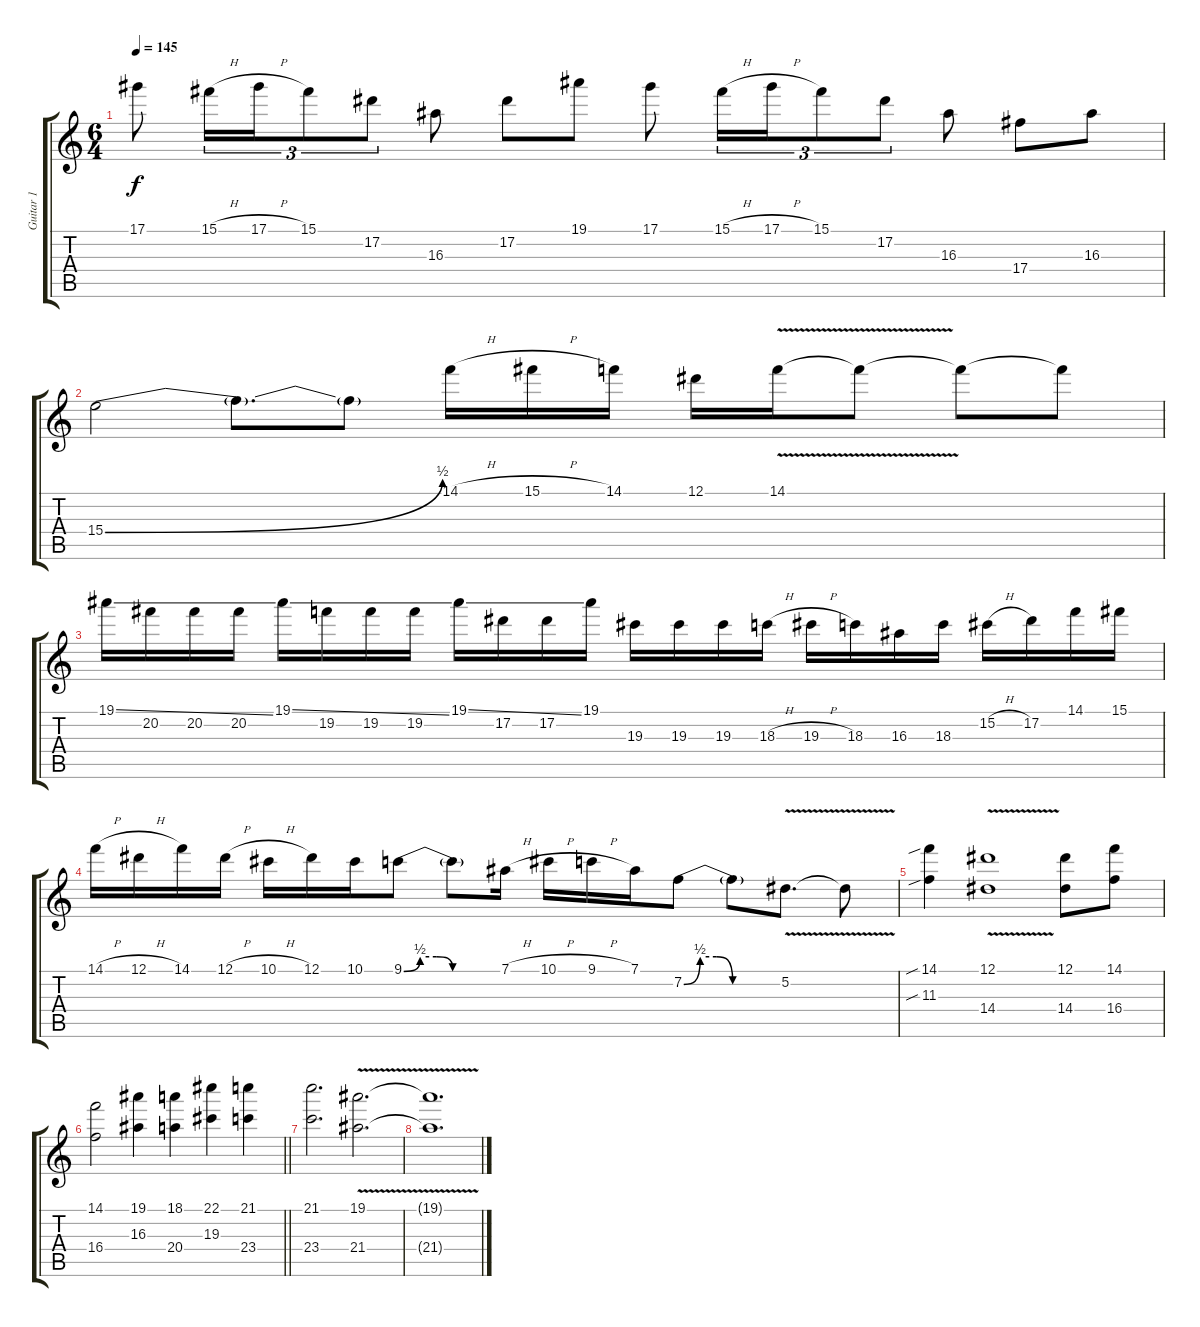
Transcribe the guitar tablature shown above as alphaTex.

\track ("Guitar 1" "Guitar 1") {instrument distortionguitar}
\staff {score tabs}
\tuning (Eb4 Bb3 Gb3 Db3 Ab2 Eb2) {hide}
\ts (6 4)
\tempo 145
\clef g2
\ks c
17.1.8{dy f} 15.1{h}.16{tu (3 2)} 17.1{h}.16{tu (3 2)} 15.1.8{tu (3 2)} 17.2.8{tu (3 2)} 16.3.8 17.2.8 19.1.8 17.1.8 15.1{h}.16{tu (3 2)} 17.1{h}.16{tu (3 2)} 15.1.8{tu (3 2)} 17.2.8{tu (3 2)} 16.3.8 17.4.8 16.3.8 |
15.4{be (bend 0 0 60 2)}.2 15.4{t}.8{d} 15.4{t}.8 14.1{h}.16 15.1{h}.16 14.1.16 12.1.16 14.1{v}.16 14.1{t}.8 14.1{t}.8 14.1{t}.8 |
19.1{ss}.16 20.2.16 20.2.16 20.2.16 19.1{ss}.16 19.2.16 19.2.16 19.2.16 19.1{ss}.16 17.2.16 17.2.16 19.1.16 19.3.16 19.3.16 19.3.16 18.3{h}.16 19.3{h}.16 18.3.16 16.3.16 18.3.16 15.2{h}.16 17.2.16 14.1.16 15.1.16 |
14.1{h}.16 12.1{h}.16 14.1.16 12.1{h}.16 10.1{h}.16 12.1.16 10.1.16 9.1{be (custom 0 0 10 2 20 2 30 0 60 0)}.8 9.1{t}.8 7.1{h}.16 10.1{h}.16 9.1{h}.16 7.1.16 7.2{be (custom 0 0 10 2 20 2 30 0 60 0)}.8 7.2{t}.8 5.2{v}.8{d} 5.2{t}.8 |
(14.1{sib} 11.3{sib}).4 (12.1{v} 14.4{v}).1 (12.1 14.4).8 (14.1 16.4).8 |
\barLineRight lightlight
(14.1 16.4).2 (19.1 16.3).4 (18.1 20.4).4 (22.1 19.3).4 (21.1 23.4).4 |
(21.1 23.4).2{d} (19.1{v} 21.4{v}).2{d} |
(19.1{t} 21.4{t}).1{d}
